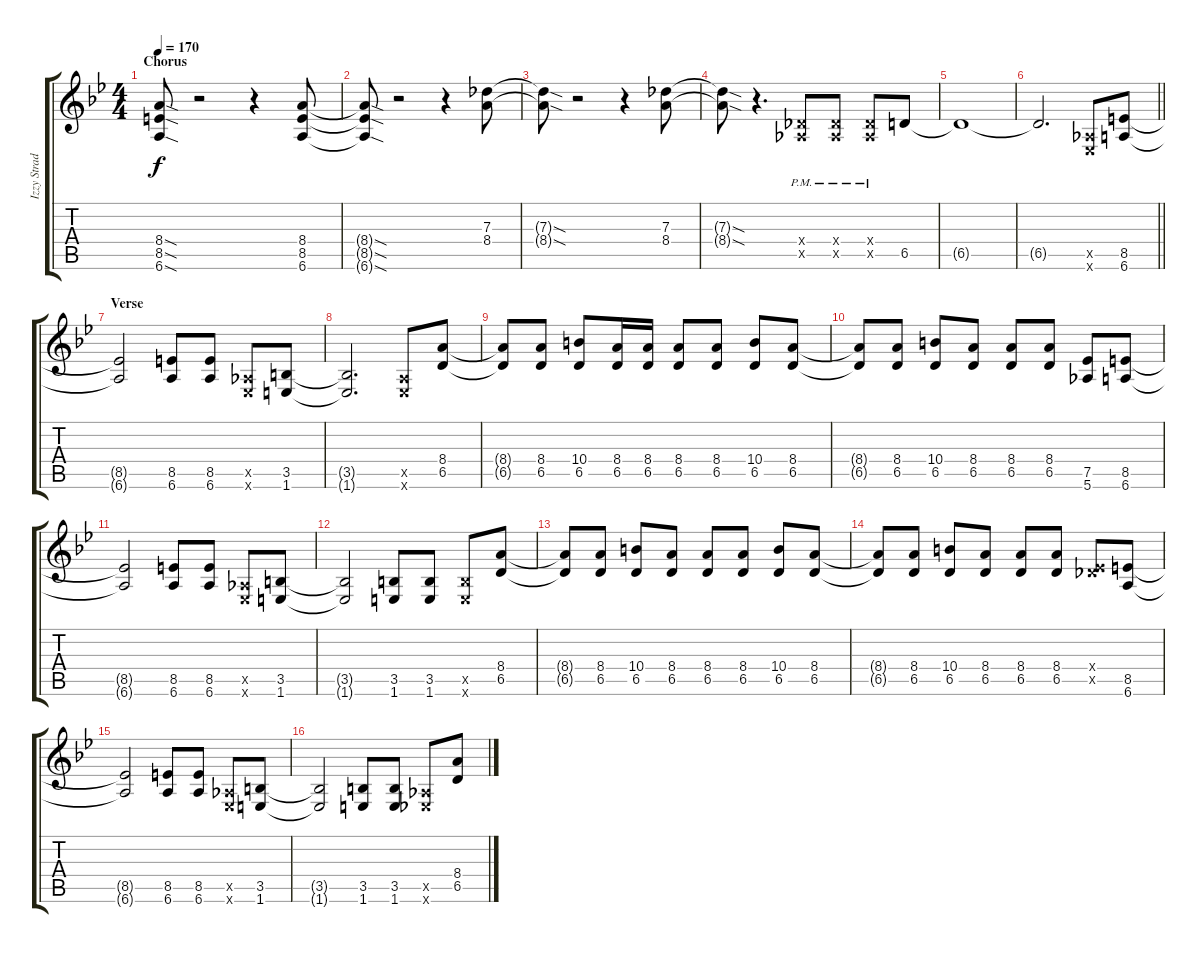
\track ("Izzy Stradlin - Rhytm Guitar" "Izzy Strad") {instrument overdrivenguitar}
\staff {score tabs}
\tuning (Eb4 Bb3 Gb3 Db3 Ab2 Eb2) {hide}
\ts (4 4)
\section ("" "Chorus")
\tempo 170
\clef g2
\ks bb
(8.4{sod t} 8.5{sod t} 6.6{sod t}).8{dy f} r.2 r.4 (8.4 8.5 6.6).8 |
(8.4{sod t} 8.5{sod t} 6.6{sod t}).8 r.2 r.4 (7.3 8.4).8 |
(7.3{sod t} 8.4{sod t}).8 r.2 r.4 (7.3 8.4).8 |
(7.3{sod t} 8.4{sod t}).8 r.4{d} (0.4{pm x} 0.5{pm x}).8 (0.4{pm x} 0.5{pm x}).8 (0.4{pm x} 0.5{pm x}).8 6.5.8 |
6.5{t}.1 |
\barLineRight lightlight
6.5{t}.2{d} (0.5{x} 0.6{x}).8 (8.5 6.6).8 |
\section ("" "Verse")
(8.5{t} 6.6{t}).2 (8.5 6.6).8 (8.5 6.6).8 (0.5{x} 0.6{x}).8 (3.5 1.6).8 |
(3.5{t} 1.6{t}).2{d} (1.5{x} 0.6{x}).8 (8.4 6.5).8 |
(8.4{t} 6.5{t}).8 (8.4 6.5).8 (10.4 6.5).8 (8.4 6.5).16 (8.4 6.5).16 (8.4 6.5).8 (8.4 6.5).8 (10.4 6.5).8 (8.4 6.5).8 |
(8.4{t} 6.5{t}).8 (8.4 6.5).8 (10.4 6.5).8 (8.4 6.5).8 (8.4 6.5).8 (8.4 6.5).8 (7.5 5.6).8 (8.5 6.6).8 |
(8.5{t} 6.6{t}).2 (8.5 6.6).8 (8.5 6.6).8 (0.5{x} 0.6{x}).8 (3.5 1.6).8 |
(3.5{t} 1.6{t}).2 (3.5 1.6).8 (3.5 1.6).8 (3.5{x} 1.6{x}).8 (8.4 6.5).8 |
(8.4{t} 6.5{t}).8 (8.4 6.5).8 (10.4 6.5).8 (8.4 6.5).8 (8.4 6.5).8 (8.4 6.5).8 (10.4 6.5).8 (8.4 6.5).8 |
(8.4{t} 6.5{t}).8 (8.4 6.5).8 (10.4 6.5).8 (8.4 6.5).8 (8.4 6.5).8 (8.4 6.5).8 (0.4{x} 7.5{x}).8 (8.5 6.6).8 |
(8.5{t} 6.6{t}).2 (8.5 6.6).8 (8.5 6.6).8 (0.5{x} 0.6{x}).8 (3.5 1.6).8 |
(3.5{t} 1.6{t}).2 (3.5 1.6).8 (3.5 1.6).8 (0.5{x} 0.6{x}).8 (8.4 6.5).8
